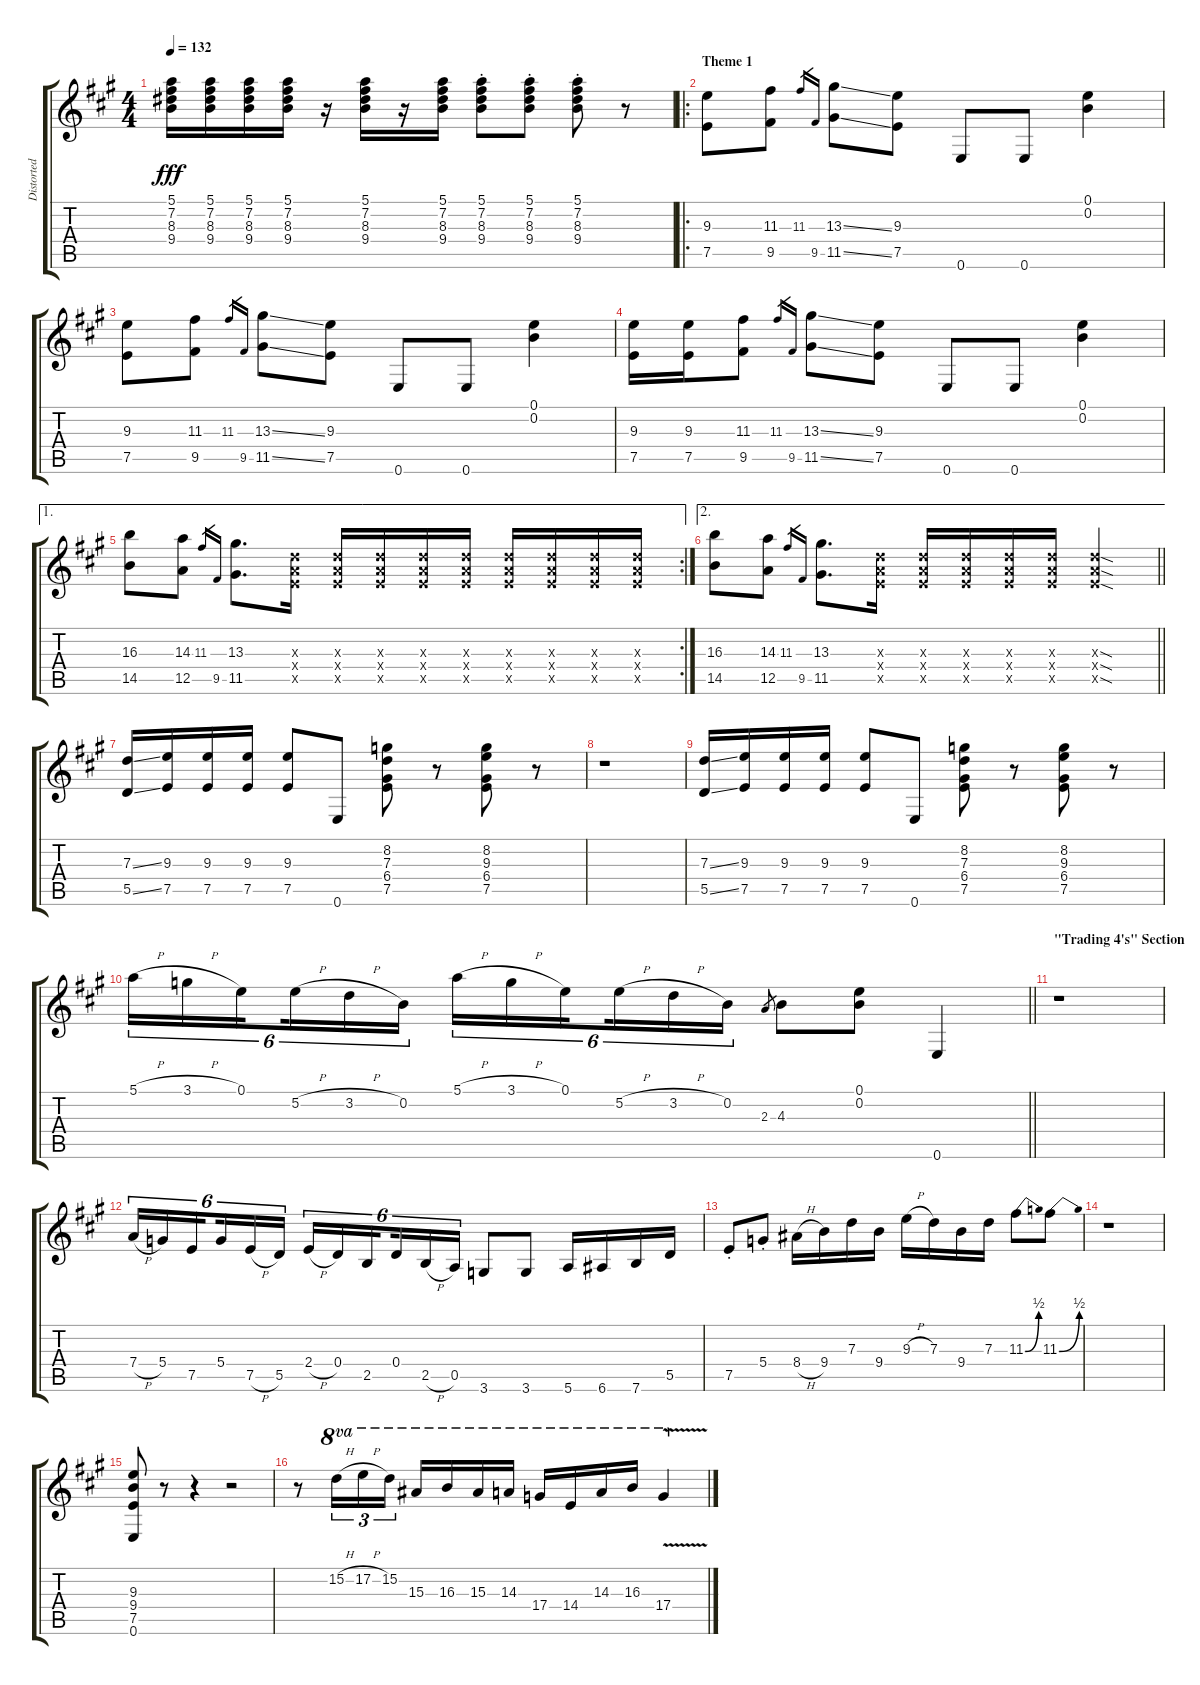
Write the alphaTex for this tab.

\track ("Distorted Rhythm" "Distorted ") {instrument overdrivenguitar}
\staff {score tabs}
\tuning (E4 B3 G3 D3 A2 E2) {hide}
\ts (4 4)
\tempo 132
\clef g2
\ks a
(5.1 7.2 8.3 9.4).16{dy fff} (5.1 7.2 8.3 9.4).16 (5.1 7.2 8.3 9.4).16 (5.1 7.2 8.3 9.4).16 r.16 (5.1 7.2 8.3 9.4).16 r.16 (5.1 7.2 8.3 9.4).16 (5.1{st} 7.2{st} 8.3{st} 9.4{st}).8 (5.1{st} 7.2{st} 8.3{st} 9.4{st}).8 (5.1{st} 7.2{st} 8.3{st} 9.4{st}).8 r.8 |
\ro
\section ("" "Theme 1")
(9.3 7.5).8 (11.3 9.5).8 11.3.16{gr} 9.5.16{gr} (13.3{ss} 11.5{ss}).8 (9.3 7.5).8 0.6.8 0.6.8 (0.1 0.2).4 |
(9.3 7.5).8 (11.3 9.5).8 11.3.16{gr} 9.5.16{gr} (13.3{ss} 11.5{ss}).8 (9.3 7.5).8 0.6.8 0.6.8 (0.1 0.2).4 |
(9.3 7.5).16 (9.3 7.5).16 (11.3 9.5).8 11.3.16{gr} 9.5.16{gr} (13.3{ss} 11.5{ss}).8 (9.3 7.5).8 0.6.8 0.6.8 (0.1 0.2).4 |
\ae 1
\rc 2
(16.3 14.5).8 (14.3 12.5).8 11.3.16{gr} 9.5.16{gr} (13.3 11.5).8{d} (7.3{x} 7.4{x} 7.5{x}).16 (7.3{x} 7.4{x} 7.5{x}).16 (7.3{x} 7.4{x} 7.5{x}).16 (7.3{x} 7.4{x} 7.5{x}).16 (7.3{x} 7.4{x} 7.5{x}).16 (7.3{x} 7.4{x} 7.5{x}).16 (7.3{x} 7.4{x} 7.5{x}).16 (7.3{x} 7.4{x} 7.5{x}).16 (7.3{x} 7.4{x} 7.5{x}).16 |
\ae 2
\barLineRight lightlight
(16.3 14.5).8 (14.3 12.5).8 11.3.16{gr} 9.5.16{gr} (13.3 11.5).8{d} (7.3{x} 7.4{x} 7.5{x}).16 (7.3{x} 7.4{x} 7.5{x}).16 (7.3{x} 7.4{x} 7.5{x}).16 (7.3{x} 7.4{x} 7.5{x}).16 (7.3{x} 7.4{x} 7.5{x}).16 (7.3{sod x} 7.4{sod x} 7.5{sod x}).4 |
(7.3{ss} 5.5{ss}).16 (9.3 7.5).16 (9.3 7.5).16 (9.3 7.5).16 (9.3 7.5).8 0.6.8 (8.2 7.3 6.4 7.5).8 r.8 (8.2 9.3 6.4 7.5).8 r.8 |
r.1 |
(7.3{ss} 5.5{ss}).16 (9.3 7.5).16 (9.3 7.5).16 (9.3 7.5).16 (9.3 7.5).8 0.6.8 (8.2 7.3 6.4 7.5).8 r.8 (8.2 9.3 6.4 7.5).8 r.8 |
\barLineRight lightlight
5.1{h}.16{tu (6 4)} 3.1{h}.16{tu (6 4)} 0.1.16{tu (6 4) beam splitsecondary} 5.2{h}.16{tu (6 4)} 3.2{h}.16{tu (6 4)} 0.2.16{tu (6 4)} 5.1{h}.16{tu (6 4)} 3.1{h}.16{tu (6 4)} 0.1.16{tu (6 4) beam splitsecondary} 5.2{h}.16{tu (6 4)} 3.2{h}.16{tu (6 4)} 0.2.16{tu (6 4)} 2.3.8{gr} 4.3.8 (0.1 0.2).8 0.6.4 |
\section ("" "\"Trading 4's\" Section")
r.1 |
7.4{h}.16{tu (6 4)} 5.4.16{tu (6 4)} 7.5.16{tu (6 4) beam splitsecondary} 5.4.16{tu (6 4)} 7.5{h}.16{tu (6 4)} 5.5.16{tu (6 4)} 2.4{h}.16{tu (6 4)} 0.4.16{tu (6 4)} 2.5.16{tu (6 4) beam splitsecondary} 0.4.16{tu (6 4)} 2.5{h}.16{tu (6 4)} 0.5.16{tu (6 4)} 3.6.8 3.6.8 5.6.16 6.6.16 7.6.16 5.5.16 |
7.5{st}.8 5.4{st}.8 8.4{h}.16 9.4.16 7.3.16 9.4.16 9.3{h}.16 7.3.16 9.4.16 7.3.16 11.3{be (bend 0 0 60 2)}.8 11.3{be (bend 0 0 60 2)}.8 |
r.1 |
(9.3 9.4 7.5 0.6).8 r.8 r.4 r.2 |
r.8 15.2{h}.16{tu (3 2) ot 8va} 17.2{h}.16{tu (3 2) ot 8va} 15.2.16{tu (3 2) ot 8va} 15.3.16{ot 8va} 16.3.16{ot 8va} 15.3.16{ot 8va} 14.3.16{ot 8va} 17.4.16{ot 8va} 14.4.16{ot 8va} 14.3.16{ot 8va} 16.3.16{ot 8va} 17.4{v}.4{ot 8va}
